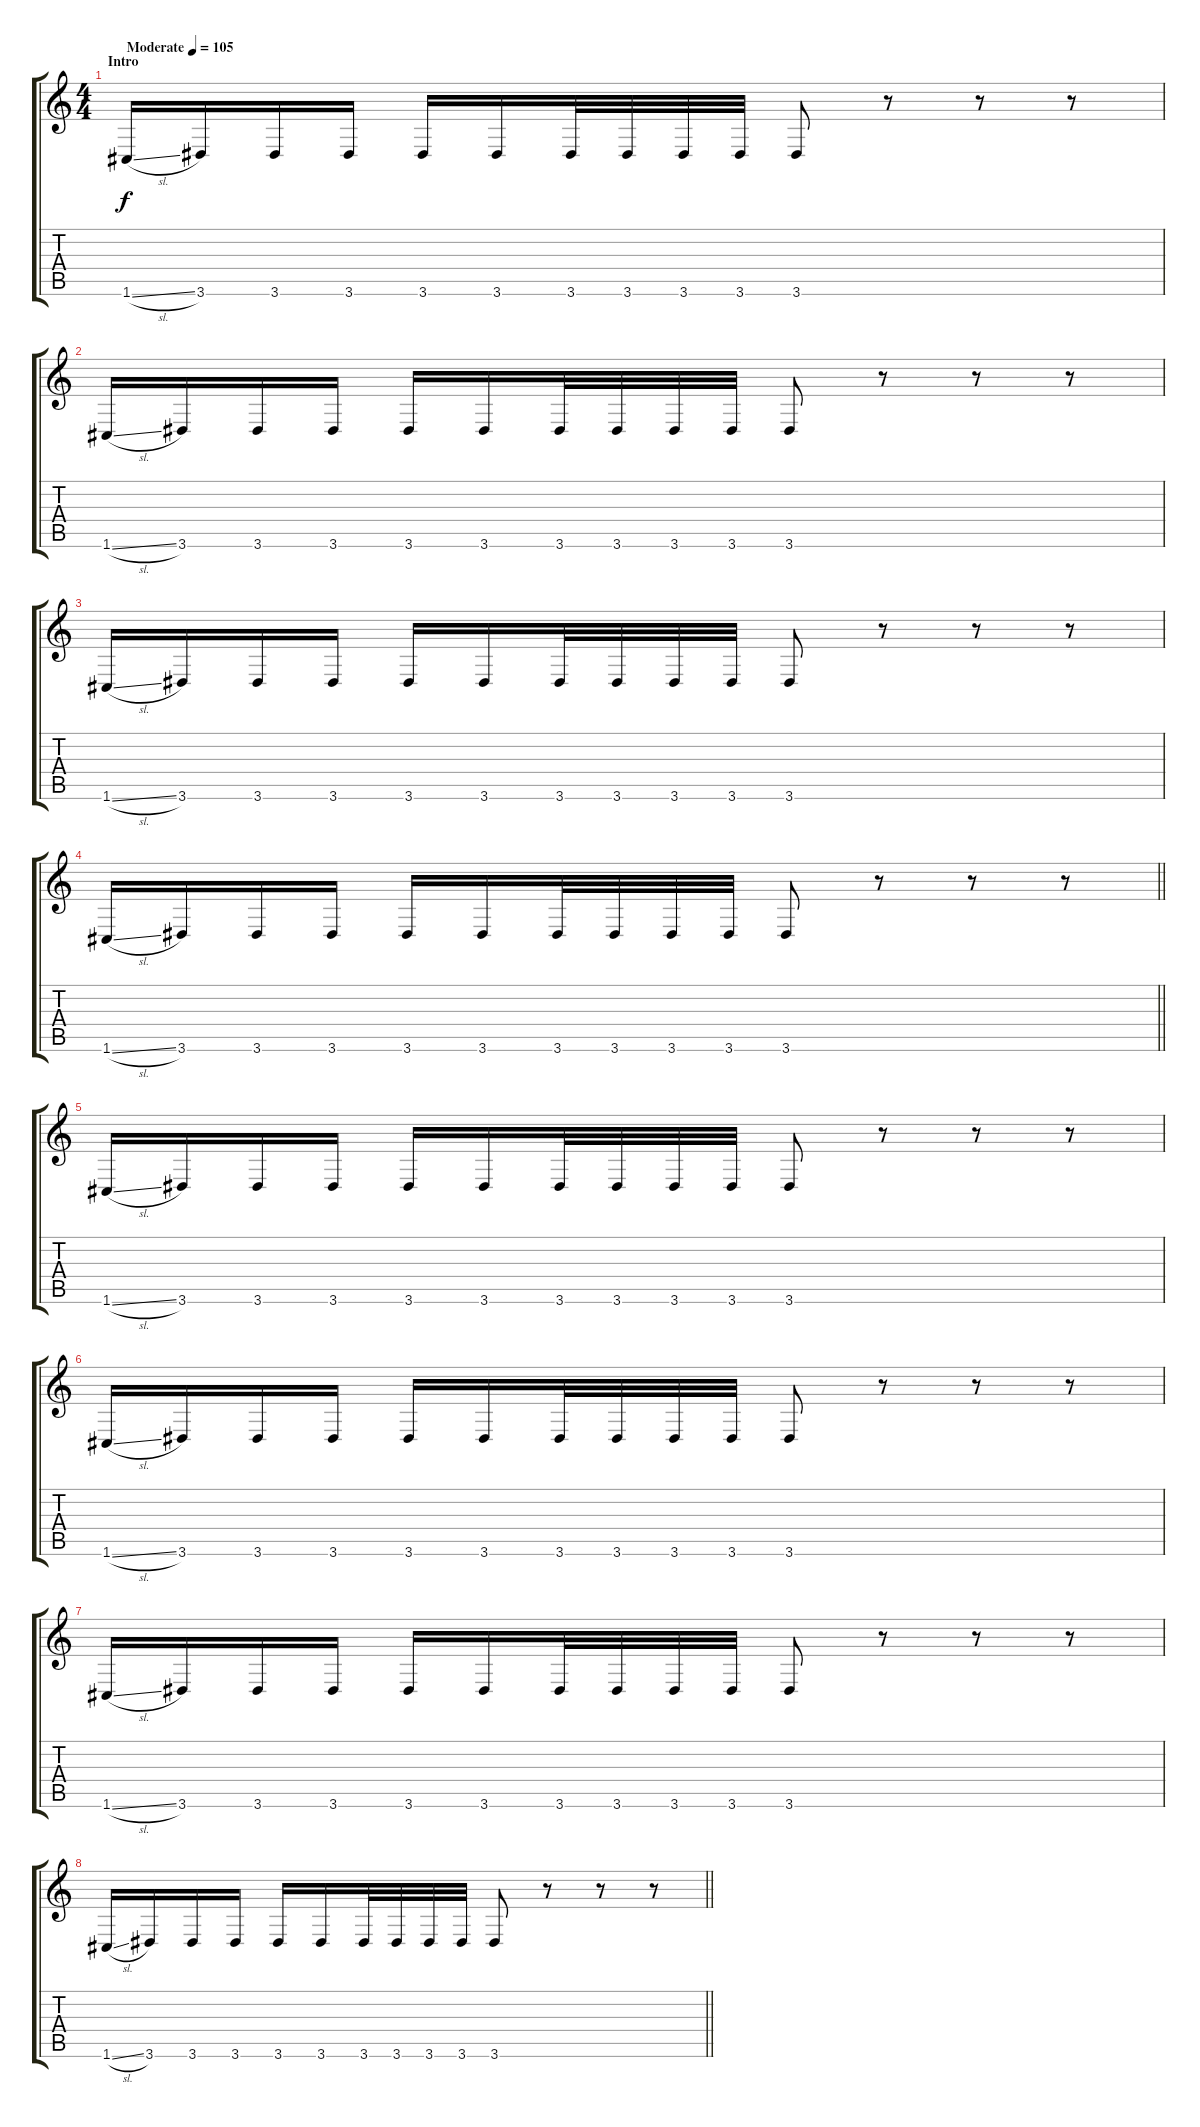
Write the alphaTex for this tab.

\track "" {instrument distortionguitar}
\staff {score tabs}
\tuning (D4 A3 F3 C3 G2 C2) {hide}
\ts (4 4)
\section ("" "Intro ")
\tempo (105 "Moderate")
\clef g2
\ks c
1.6{sl}.16{dy f instrument distortionguitar} 3.6.16 3.6.16 3.6.16 3.6.16 3.6.16 3.6.32 3.6.32 3.6.32 3.6.32 3.6.8 r.8 r.8 r.8 |
1.6{sl}.16 3.6.16 3.6.16 3.6.16 3.6.16 3.6.16 3.6.32 3.6.32 3.6.32 3.6.32 3.6.8 r.8 r.8 r.8 |
1.6{sl}.16 3.6.16 3.6.16 3.6.16 3.6.16 3.6.16 3.6.32 3.6.32 3.6.32 3.6.32 3.6.8 r.8 r.8 r.8 |
\barLineRight lightlight
1.6{sl}.16 3.6.16 3.6.16 3.6.16 3.6.16 3.6.16 3.6.32 3.6.32 3.6.32 3.6.32 3.6.8 r.8 r.8 r.8 |
1.6{sl}.16 3.6.16 3.6.16 3.6.16 3.6.16 3.6.16 3.6.32 3.6.32 3.6.32 3.6.32 3.6.8 r.8 r.8 r.8 |
1.6{sl}.16 3.6.16 3.6.16 3.6.16 3.6.16 3.6.16 3.6.32 3.6.32 3.6.32 3.6.32 3.6.8 r.8 r.8 r.8 |
1.6{sl}.16 3.6.16 3.6.16 3.6.16 3.6.16 3.6.16 3.6.32 3.6.32 3.6.32 3.6.32 3.6.8 r.8 r.8 r.8 |
\barLineRight lightlight
1.6{sl}.16 3.6.16 3.6.16 3.6.16 3.6.16 3.6.16 3.6.32 3.6.32 3.6.32 3.6.32 3.6.8 r.8 r.8 r.8
